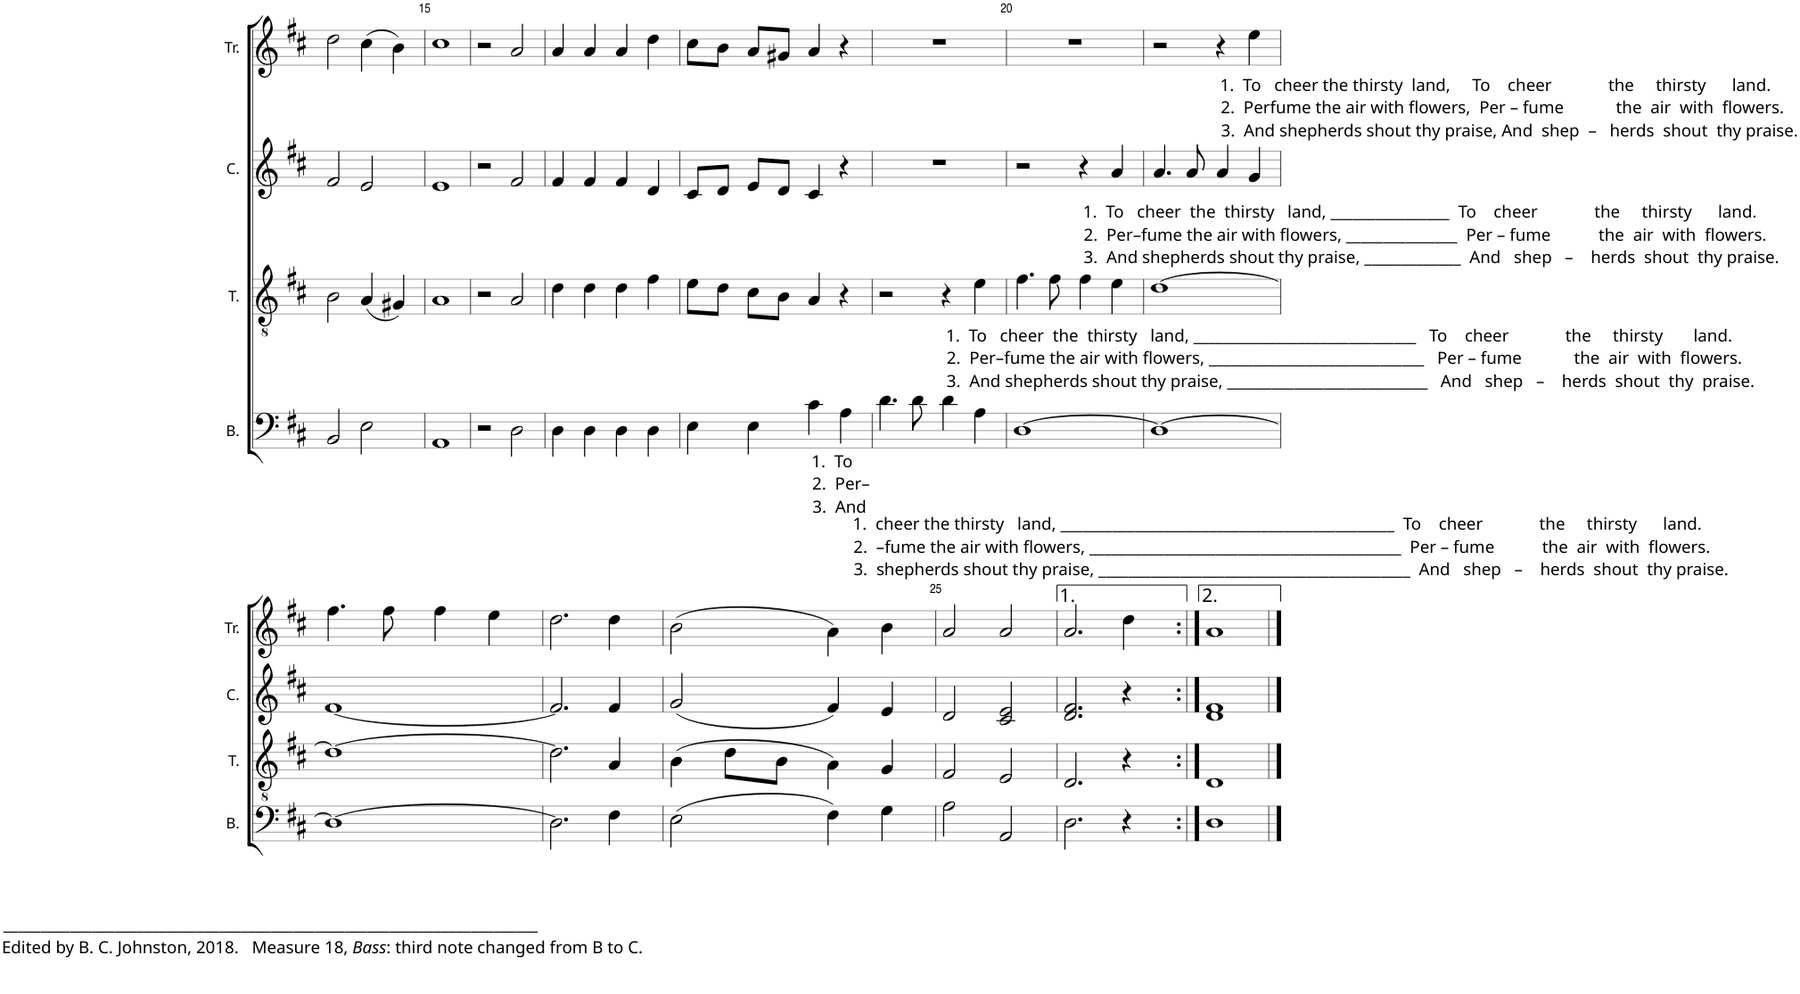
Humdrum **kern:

**kern	**kern	**kern	**kern
*part4	*part3	*part2	*part1
*staff4	*staff3	*staff2	*staff1
*I"B.	*I"T.	*I"C.	*I"Tr.
*I'B.	*I'T.	*I'C.	*I'Tr.
!!LO:PB:g=z
*clefF4	*clefGv2	*clefG2	*clefG2
*k[f#c#]	*k[f#c#]	*k[f#c#]	*k[f#c#]
*M2/2	*M2/2	*M2/2	*M2/2
*met(c|)	*met(c|)	*met(c|)	*met(c|)
=14	=14	=14	=14
2BB/	2B\	2f#/	2dd\
2E\	(4A/	2e/	(4cc#\
.	4G#X/)	.	4b\)
=15	=15	=15	=15
1AA	1A	1e	1cc#
=16	=16	=16	=16
2r	2r	2r	2r
2D\	2A/	2f#/	2a/
=17	=17	=17	=17
4D\	4d\	4f#/	4a/
4D\	4d\	4f#/	4a/
4D\	4d\	4f#/	4a/
4D\	4f#\	4d/	4dd\
=18	=18	=18	=18
4E\	8e\L	8c#/L	8cc#\L
.	8d\J	8d/J	8b\J
4E\	8c#\L	8e/L	8a/L
.	8B\J	8d/J	8g#X/J
4c#\	4A/	4c#/	4a/
!LO:TX:b:t=1.  To	!	!	!
!LO:TX:b:t=2.  Per–	!	!	!
!LO:TX:b:t=3.  And	!	!	!
4A\	4r	4r	4r
=19	=19	=19	=19
!LO:TX:b:t=1.  cheer the thirsty   land, _____________________________________________  To    cheer             the     thirsty      land.	!	!	!
!LO:TX:b:t=2.  –fume the air with flowers, __________________________________________  Per – fume           the  air  with  flowers.	!	!	!
!LO:TX:b:t=3.  shepherds shout thy praise, __________________________________________  And   shep   –    herds  shout  thy praise.	!	!	!
4.d\	2r	1r	1r
8d\	.	.	.
4d\	4r	.	.
!	!LO:TX:b:t=1.  To   cheer  the  thirsty   land, ______________________________   To    cheer             the     thirsty       land.	!	!
!	!LO:TX:b:t=2.  Per–fume the air with flowers, _____________________________   Per – fume            the  air  with  flowers.	!	!
!	!LO:TX:b:t=3.  And shepherds shout thy praise, ___________________________   And   shep   –    herds  shout  thy  praise.	!	!
4A\	4e\	.	.
=20	=20	=20	=20
[1D	4.f#\	2r	1r
.	8f#\	.	.
.	4f#\	4r	.
!	!	!LO:TX:b:t=1.  To   cheer  the  thirsty   land, ________________  To    cheer             the     thirsty      land.	!
!	!	!LO:TX:b:t=2.  Per–fume the air with flowers, _______________  Per – fume           the  air  with  flowers.	!
!	!	!LO:TX:b:t=3.  And shepherds shout thy praise, _____________  And   shep   –    herds  shout  thy praise.	!
.	4e\	4a/	.
=21	=21	=21	=21
1D_	[1d	4.a/	2r
.	.	8a/	.
.	.	4a/	4r
!	!	!	!LO:TX:b:t=1.  To   cheer the thirsty  land,     To    cheer             the     thirsty      land.
!	!	!	!LO:TX:b:t=2.  Perfume the air with flowers,  Per – fume            the  air  with  flowers.
!	!	!	!LO:TX:b:t=3.  And shepherds shout thy praise, And  shep  –   herds  shout  thy praise.
.	.	4g/	4ee\
!!LO:LB:g=z
=22	=22	=22	=22
1D_	1d_	[1f#	4.ff#\
.	.	.	8ff#\
.	.	.	4ff#\
.	.	.	4ee\
=23	=23	=23	=23
2.D\]	2.d\]	2.f#/]	2.dd\
!LO:TX:b:t=________________________________________________________________________	!	!	!
!LO:TX:b:t=Edited by B. C. Johnston, 2018.   Measure 18,	!	!	!
!LO:TX:b:i:t=Bass	!	!	!
!LO:TX:b:t=&colon; third note changed from B to C.	!	!	!
4F#\	4A/	4f#/	4dd\
=24	=24	=24	=24
(2E\	(4B\	(2g/	(2b\
.	8d\L	.	.
.	8B\J	.	.
4F#\)	4A\)	4f#/)	4a\)
4G\	4G/	4e/	4b\
=25	=25	=25	=25
2A\	2F#/	2d/	2a/
2AA/	2E/	2c#/ 2e/	2a/
=26	=26	=26	=26
2.D\	2.D/	2.d/ 2.f#/	2.a/
4r	4r	4r	4dd\
=27:|!	=27:|!	=27:|!	=27:|!
1D	1D	1d 1f#	1a
==	==	==	==
*-	*-	*-	*-
